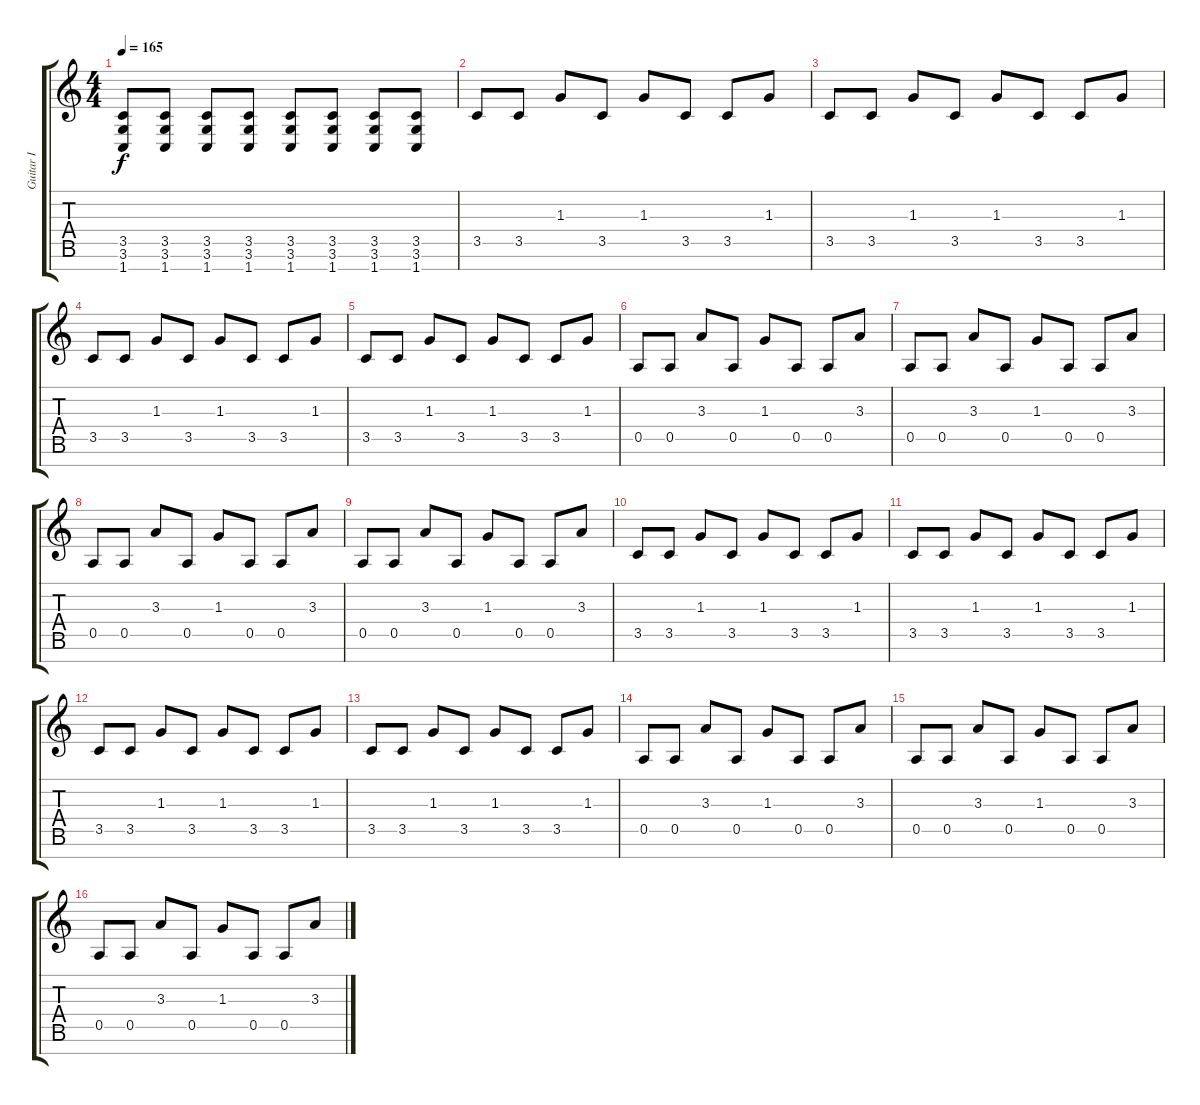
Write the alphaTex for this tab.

\track ("Guitar I" "Guitar I") {instrument distortionguitar}
\staff {score tabs}
\tuning (E4 B3 Gb3 D3 A2 E2 B1) {hide}
\ts (4 4)
\tempo 165
\clef g2
\ks c
(3.5 3.6 1.7).8{dy f} (3.5 3.6 1.7).8 (3.5 3.6 1.7).8 (3.5 3.6 1.7).8 (3.5 3.6 1.7).8 (3.5 3.6 1.7).8 (3.5 3.6 1.7).8 (3.5 3.6 1.7).8 |
3.5.8 3.5.8 1.3.8 3.5.8 1.3.8 3.5.8 3.5.8 1.3.8 |
3.5.8 3.5.8 1.3.8 3.5.8 1.3.8 3.5.8 3.5.8 1.3.8 |
3.5.8 3.5.8 1.3.8 3.5.8 1.3.8 3.5.8 3.5.8 1.3.8 |
3.5.8 3.5.8 1.3.8 3.5.8 1.3.8 3.5.8 3.5.8 1.3.8 |
0.5.8 0.5.8 3.3.8 0.5.8 1.3.8 0.5.8 0.5.8 3.3.8 |
0.5.8 0.5.8 3.3.8 0.5.8 1.3.8 0.5.8 0.5.8 3.3.8 |
0.5.8 0.5.8 3.3.8 0.5.8 1.3.8 0.5.8 0.5.8 3.3.8 |
0.5.8 0.5.8 3.3.8 0.5.8 1.3.8 0.5.8 0.5.8 3.3.8 |
3.5.8 3.5.8 1.3.8 3.5.8 1.3.8 3.5.8 3.5.8 1.3.8 |
3.5.8 3.5.8 1.3.8 3.5.8 1.3.8 3.5.8 3.5.8 1.3.8 |
3.5.8 3.5.8 1.3.8 3.5.8 1.3.8 3.5.8 3.5.8 1.3.8 |
3.5.8 3.5.8 1.3.8 3.5.8 1.3.8 3.5.8 3.5.8 1.3.8 |
0.5.8 0.5.8 3.3.8 0.5.8 1.3.8 0.5.8 0.5.8 3.3.8 |
0.5.8 0.5.8 3.3.8 0.5.8 1.3.8 0.5.8 0.5.8 3.3.8 |
0.5.8 0.5.8 3.3.8 0.5.8 1.3.8 0.5.8 0.5.8 3.3.8
